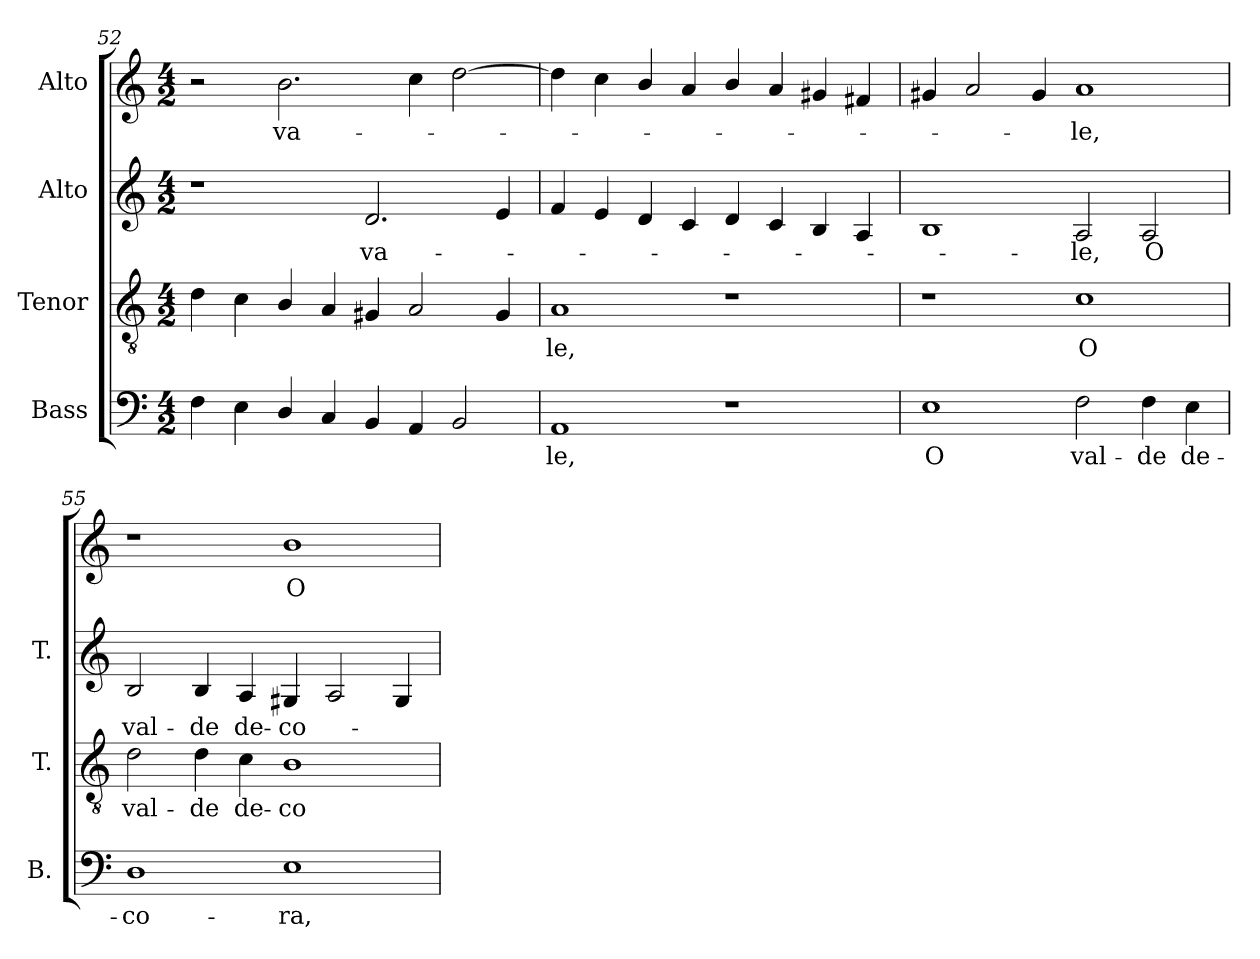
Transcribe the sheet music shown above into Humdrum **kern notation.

**kern	**text	**kern	**text	**kern	**text	**kern	**text
*part4	*part4	*part3	*part3	*part2	*part2	*part1	*part1
*staff4	*staff4	*staff3	*staff3	*staff2	*staff2	*staff1	*staff1
*I"Bass	*	*I"Tenor	*	*I"Alto	*	*I"Alto	*
*I'B.	*	*I'T.	*	*I'T.	*	*	*
!!LO:LB:g=z
*clefF4	*	*clefGv2	*	*clefG2	*	*clefG2	*
*	*	*ITrd7c12	*	*ITrd7c12	*	*	*
*k[]	*	*k[]	*	*k[]	*	*k[]	*
*C:	*	*C:	*	*C:	*	*C:	*
*M4/2	*	*M4/2	*	*M4/2	*	*M4/2	*
=52	=52	=52	=52	=52	=52	=52	=52
4Fi\	.	4Di\	.	1r	.	2r	.
4Ei\	.	4Ci\	.	.	.	.	.
!	!	!	!	!	!	!	!LO:LY:b:color=#000000
4Di/	.	4BBi/	.	.	.	2.bi\	va-
4Ci/	.	4AAi/	.	.	.	.	.
!	!	!	!	!	!LO:LY:b:color=#000000	!	!
4BBi/	.	4GG#Xi/	.	2.Di/	va-	.	.
4AAi/	.	2AAi/	.	.	.	4cci\	.
2BBi/	.	.	.	.	.	[2ddi\	.
.	.	4GG#i/	.	4Ei/	.	.	.
=53	=53	=53	=53	=53	=53	=53	=53
!	!LO:LY:b:color=#000000	!	!	!	!	!	!
!	!	!	!LO:LY:b:color=#000000	!	!	!	!
1AAi	-le,	1AAi	-le,	4Fi/	.	4ddi\]	.
.	.	.	.	4Ei/	.	4cci\	.
.	.	.	.	4Di/	.	4bi/	.
.	.	.	.	4Ci/	.	4ai/	.
1r	.	1r	.	4Di/	.	4bi/	.
.	.	.	.	4Ci/	.	4ai/	.
.	.	.	.	4BBi/	.	4g#Xi/	.
.	.	.	.	4AAi/	.	4f#Xi/	.
=54	=54	=54	=54	=54	=54	=54	=54
!	!LO:LY:b:color=#000000	!	!	!	!	!	!
1Ei	O	1r	.	1BBi	.	4g#Xi/	.
.	.	.	.	.	.	2ai/	.
.	.	.	.	.	.	4g#i/	.
!	!LO:LY:b:color=#000000	!	!	!	!	!	!
!	!	!	!LO:LY:b:color=#000000	!	!	!	!
!	!	!	!	!	!LO:LY:b:color=#000000	!	!
!	!	!	!	!	!	!	!LO:LY:b:color=#000000
2Fi\	val-	1Ci	O	2AAi/	-le,	1ai	-le,
!	!LO:LY:b:color=#000000	!	!	!	!	!	!
!	!	!	!	!	!LO:LY:b:color=#000000	!	!
4Fi\	-de	.	.	2AAi/	O	.	.
!	!LO:LY:b:color=#000000	!	!	!	!	!	!
4Ei\	de-	.	.	.	.	.	.
=55	=55	=55	=55	=55	=55	=55	=55
!	!LO:LY:b:color=#000000	!	!	!	!	!	!
!	!	!	!LO:LY:b:color=#000000	!	!	!	!
!	!	!	!	!	!LO:LY:b:color=#000000	!	!
1Di	-co-	2Di\	val-	2BBi/	val-	1r	.
!	!	!	!LO:LY:b:color=#000000	!	!	!	!
!	!	!	!	!	!LO:LY:b:color=#000000	!	!
.	.	4Di\	-de	4BBi/	-de	.	.
!	!	!	!LO:LY:b:color=#000000	!	!	!	!
!	!	!	!	!	!LO:LY:b:color=#000000	!	!
.	.	4Ci\	de-	4AAi/	de-	.	.
!	!LO:LY:b:color=#000000	!	!	!	!	!	!
!	!	!	!LO:LY:b:color=#000000	!	!	!	!
!	!	!	!	!	!LO:LY:b:color=#000000	!	!
!	!	!	!	!	!	!	!LO:LY:b:color=#000000
1Ei	-ra,	1BBi	-co-	4GG#Xi/	-co-	1bi	O
.	.	.	.	2AAi/	.	.	.
.	.	.	.	4GG#i/	.	.	.
=	=	=	=	=	=	=	=
*-	*-	*-	*-	*-	*-	*-	*-
